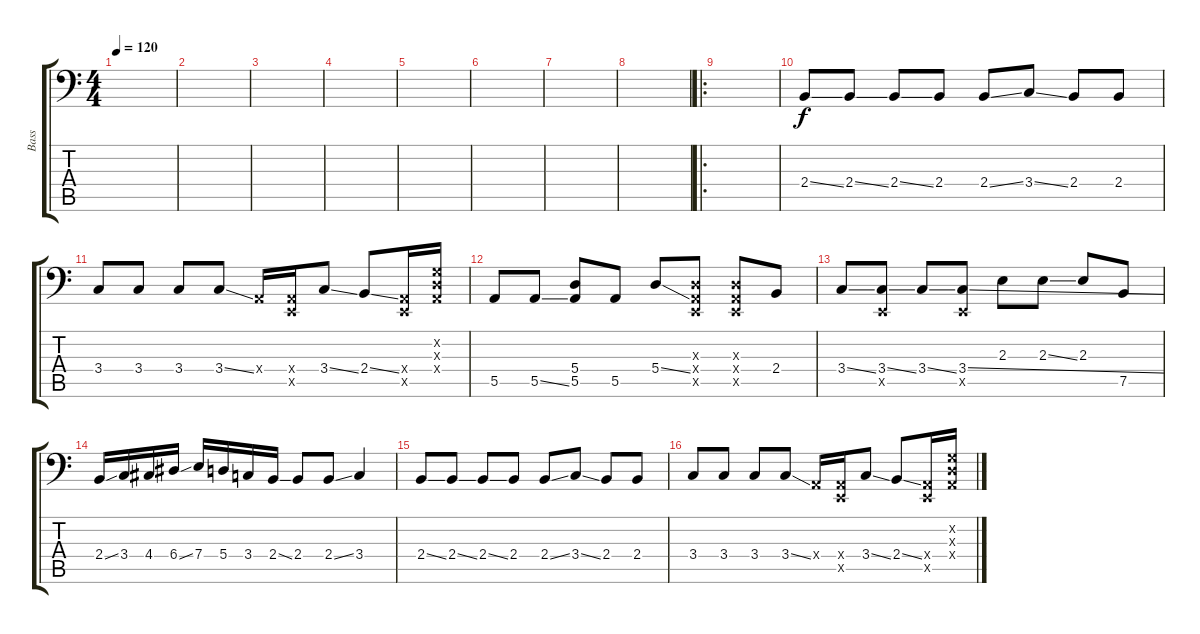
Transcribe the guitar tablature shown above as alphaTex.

\track ("Bass" "Bass") {instrument acousticbass}
\staff {score tabs}
\tuning (C3 G2 D2 A1 E1 B0) {hide}
\ts (4 4)
\tempo 120
\clef f4
\ks c
|
|
|
|
|
|
|
|
\ro
|
2.4{ss}.8 2.4{ss}.8 2.4{ss}.8 2.4.8 2.4{ss}.8 3.4{ss}.8 2.4.8 2.4.8 |
3.4.8 3.4.8 3.4.8 3.4{ss}.8 0.4{x}.16 (0.4{x} 0.5{x}).16 3.4{ss}.8 2.4{ss}.8 (0.4{x} 0.5{x}).16 (0.2{x} 0.3{x} 0.4{x}).16 |
5.5.8 5.5{ss}.8 (5.4 5.5).8 5.5.8 5.4{ss}.8 (0.3{x} 0.4{x} 0.5{x}).8 (0.3{x} 0.4{x} 0.5{x}).8 2.4.8 |
3.4{ss}.8 (3.4{ss} 0.5{x}).8 3.4{ss}.8 (3.4{ss} 0.5{x}).8 2.3.8 2.3{ss}.8 2.3.8 7.5.8 |
2.4{ss}.16 3.4.16 4.4.16 6.4{ss}.16 7.4.16 5.4.16 3.4.16 2.4{ss}.16 2.4.8 2.4{ss}.8 3.4.4 |
2.4{ss}.8 2.4{ss}.8 2.4{ss}.8 2.4.8 2.4{ss}.8 3.4{ss}.8 2.4.8 2.4.8 |
3.4.8 3.4.8 3.4.8 3.4{ss}.8 0.4{x}.16 (0.4{x} 0.5{x}).16 3.4{ss}.8 2.4{ss}.8 (0.4{x} 0.5{x}).16 (0.2{x} 0.3{x} 0.4{x}).16
